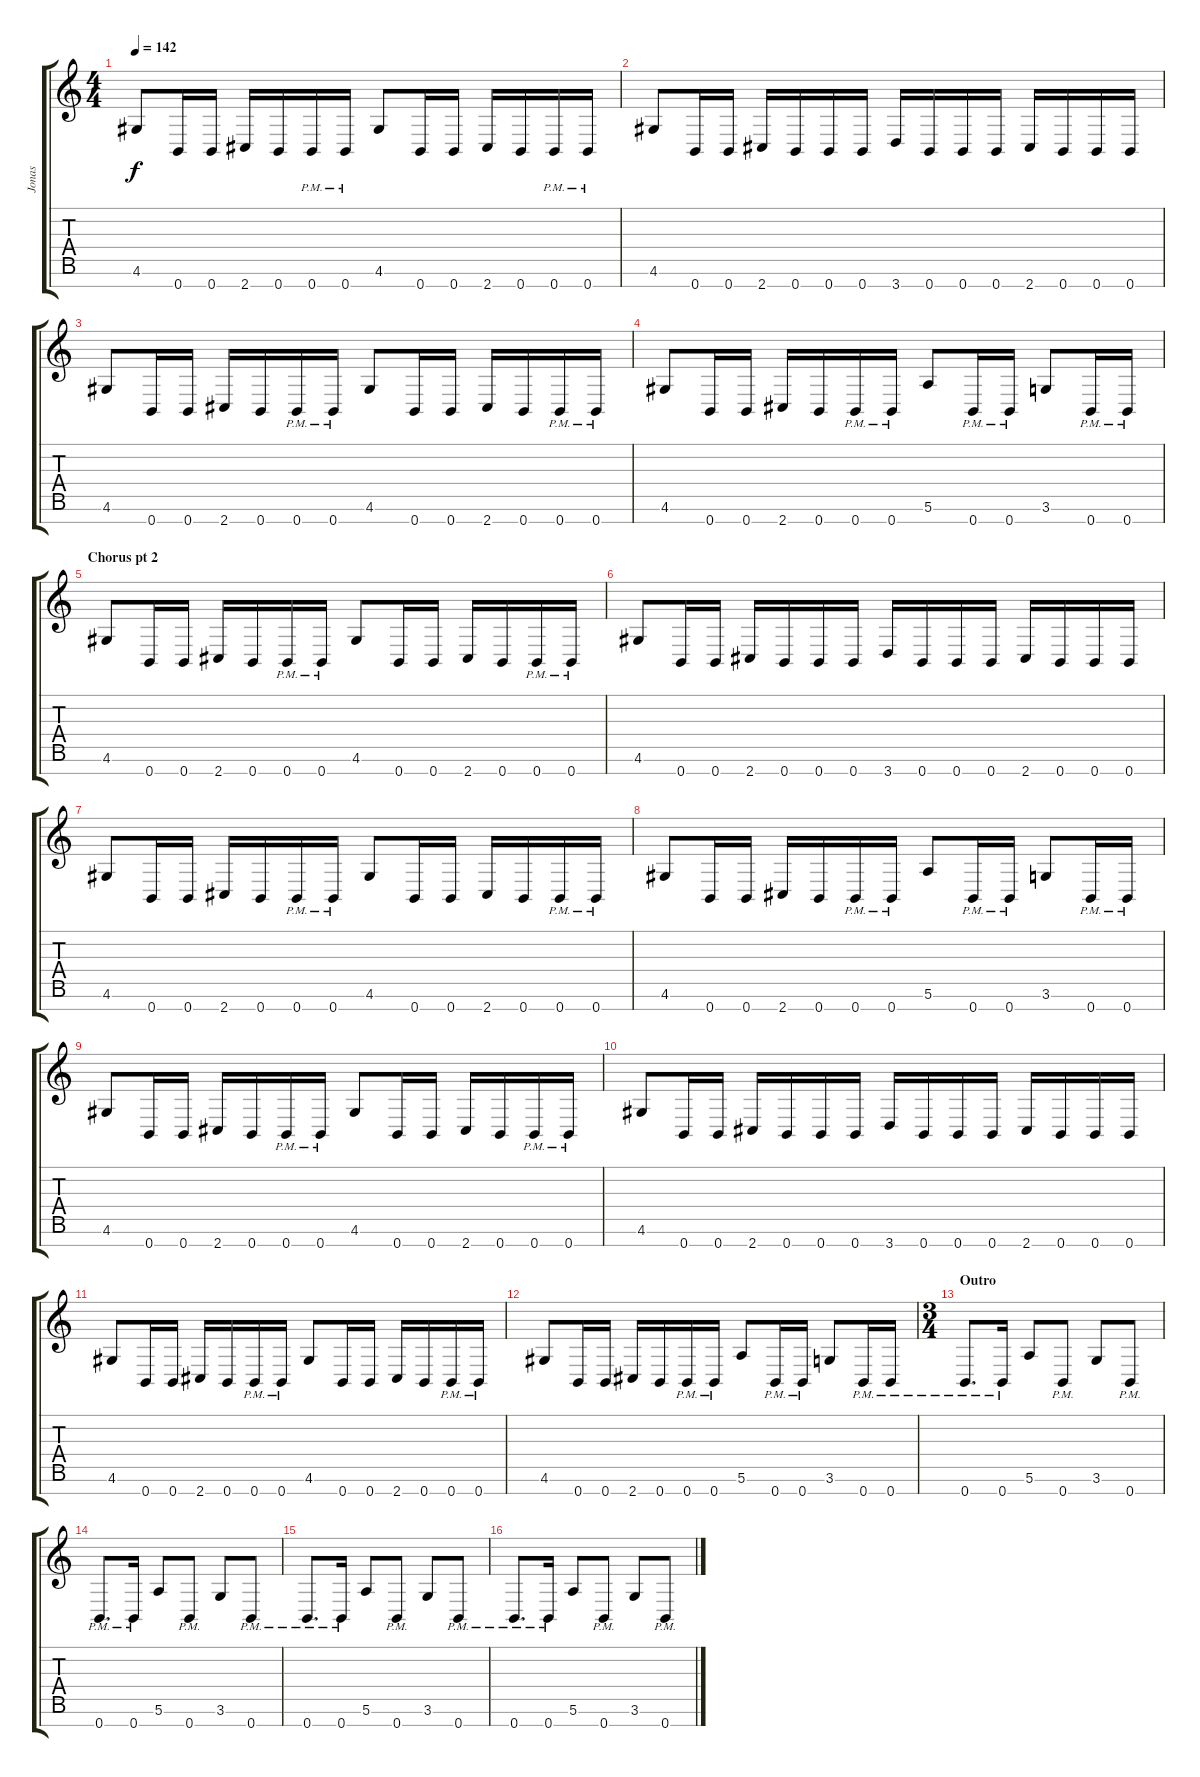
\track ("Jonas" "Jonas") {instrument distortionguitar}
\staff {score tabs}
\tuning (E4 B3 G3 D3 A2 E2 B1) {hide}
\ts (4 4)
\tempo 142
\clef g2
\ks c
4.6.8{dy f} 0.7.16 0.7.16 2.7.16 0.7.16 0.7{pm}.16 0.7{pm}.16 4.6.8 0.7.16 0.7.16 2.7.16 0.7.16 0.7{pm}.16 0.7{pm}.16 |
4.6.8 0.7.16 0.7.16 2.7.16 0.7.16 0.7.16 0.7.16 3.7.16 0.7.16 0.7.16 0.7.16 2.7.16 0.7.16 0.7.16 0.7.16 |
4.6.8 0.7.16 0.7.16 2.7.16 0.7.16 0.7{pm}.16 0.7{pm}.16 4.6.8 0.7.16 0.7.16 2.7.16 0.7.16 0.7{pm}.16 0.7{pm}.16 |
4.6.8 0.7.16 0.7.16 2.7.16 0.7.16 0.7{pm}.16 0.7{pm}.16 5.6.8 0.7{pm}.16 0.7{pm}.16 3.6.8 0.7{pm}.16 0.7{pm}.16 |
\section ("" "Chorus pt 2")
4.6.8 0.7.16 0.7.16 2.7.16 0.7.16 0.7{pm}.16 0.7{pm}.16 4.6.8 0.7.16 0.7.16 2.7.16 0.7.16 0.7{pm}.16 0.7{pm}.16 |
4.6.8 0.7.16 0.7.16 2.7.16 0.7.16 0.7.16 0.7.16 3.7.16 0.7.16 0.7.16 0.7.16 2.7.16 0.7.16 0.7.16 0.7.16 |
4.6.8 0.7.16 0.7.16 2.7.16 0.7.16 0.7{pm}.16 0.7{pm}.16 4.6.8 0.7.16 0.7.16 2.7.16 0.7.16 0.7{pm}.16 0.7{pm}.16 |
4.6.8 0.7.16 0.7.16 2.7.16 0.7.16 0.7{pm}.16 0.7{pm}.16 5.6.8 0.7{pm}.16 0.7{pm}.16 3.6.8 0.7{pm}.16 0.7{pm}.16 |
4.6.8 0.7.16 0.7.16 2.7.16 0.7.16 0.7{pm}.16 0.7{pm}.16 4.6.8 0.7.16 0.7.16 2.7.16 0.7.16 0.7{pm}.16 0.7{pm}.16 |
4.6.8 0.7.16 0.7.16 2.7.16 0.7.16 0.7.16 0.7.16 3.7.16 0.7.16 0.7.16 0.7.16 2.7.16 0.7.16 0.7.16 0.7.16 |
4.6.8 0.7.16 0.7.16 2.7.16 0.7.16 0.7{pm}.16 0.7{pm}.16 4.6.8 0.7.16 0.7.16 2.7.16 0.7.16 0.7{pm}.16 0.7{pm}.16 |
4.6.8 0.7.16 0.7.16 2.7.16 0.7.16 0.7{pm}.16 0.7{pm}.16 5.6.8 0.7{pm}.16 0.7{pm}.16 3.6.8 0.7{pm}.16 0.7{pm}.16 |
\ts (3 4)
\section ("" "Outro")
0.7{pm}.8{d} 0.7{pm}.16 5.6.8 0.7{pm}.8 3.6.8 0.7{pm}.8 |
0.7{pm}.8{d} 0.7{pm}.16 5.6.8 0.7{pm}.8 3.6.8 0.7{pm}.8 |
0.7{pm}.8{d} 0.7{pm}.16 5.6.8 0.7{pm}.8 3.6.8 0.7{pm}.8 |
0.7{pm}.8{d} 0.7{pm}.16 5.6.8 0.7{pm}.8 3.6.8 0.7{pm}.8
